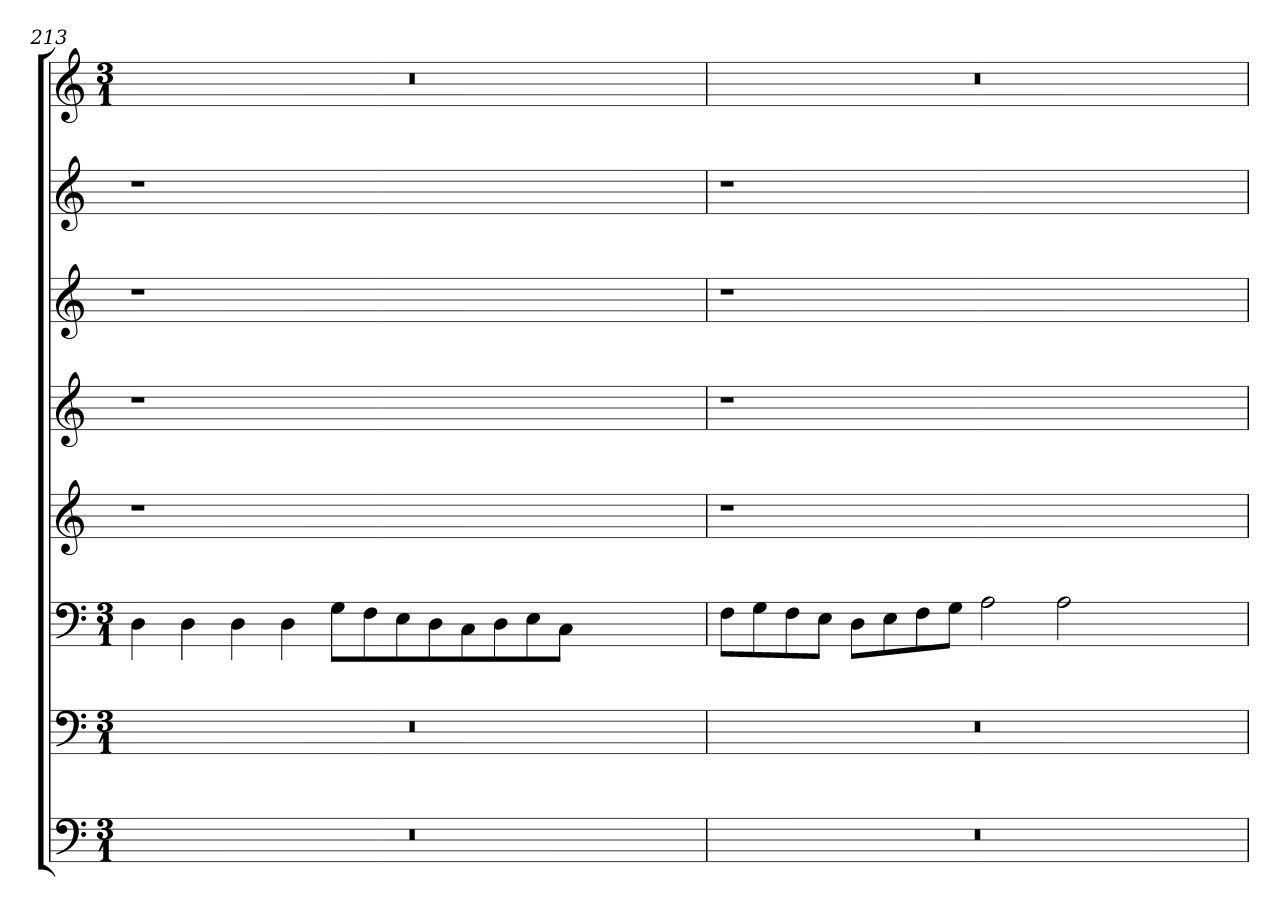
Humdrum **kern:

**kern	**kern	**kern	**kern	**kern	**kern	**kern	**kern
*part8	*part7	*part6	*part5	*part4	*part3	*part2	*part1
*staff8	*staff7	*staff6	*staff5	*staff4	*staff3	*staff2	*staff1
*clefF4	*clefF4	*clefF4	*clefG2	*clefG2	*clefG2	*clefG2	*clefG2
*k[]	*k[]	*k[]	*k[]	*k[]	*k[]	*k[]	*k[]
*C:	*C:	*C:	*C:	*C:	*C:	*C:	*C:
*M3/1	*M3/1	*M3/1	*	*	*	*	*M3/1
=213	=213	=213	=213	=213	=213	=213	=213
0.r	0.r	4D\	1r	1r	1r	1r	0.r
.	.	4D\	.	.	.	.	.
.	.	4D\	.	.	.	.	.
.	.	4D\	.	.	.	.	.
.	.	8G\L	0ryy	0ryy	0ryy	0ryy	.
.	.	8F\	.	.	.	.	.
.	.	8E\	.	.	.	.	.
.	.	8D\	.	.	.	.	.
.	.	8C\	.	.	.	.	.
.	.	8D\	.	.	.	.	.
.	.	8E\	.	.	.	.	.
.	.	8C\J	.	.	.	.	.
.	.	1ryy	.	.	.	.	.
!!LO:LB:g=z
=214	=214	=214	=214	=214	=214	=214	=214
0.r	0.r	8F\L	1r	1r	1r	1r	0.r
.	.	8G\	.	.	.	.	.
.	.	8F\	.	.	.	.	.
.	.	8E\J	.	.	.	.	.
.	.	8D\L	.	.	.	.	.
.	.	8E\	.	.	.	.	.
.	.	8F\	.	.	.	.	.
.	.	8G\J	.	.	.	.	.
.	.	2A\	0ryy	0ryy	0ryy	0ryy	.
.	.	2A\	.	.	.	.	.
.	.	1ryy	.	.	.	.	.
=	=	=	=	=	=	=	=
*-	*-	*-	*-	*-	*-	*-	*-
